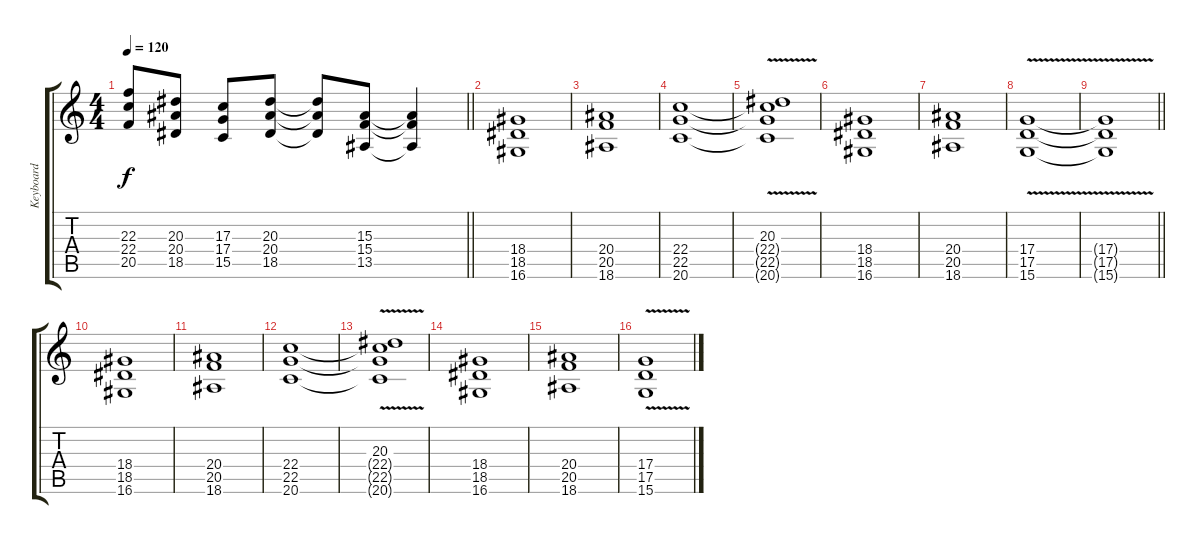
\track ("Keyboard" "Keyboard") {instrument rockorgan}
\staff {score tabs}
\tuning (E4 B3 G3 D3 A2 E2) {hide}
\ts (4 4)
\tempo 120
\clef g2
\barLineRight lightlight
\ks c
(22.3{t} 22.4{t} 20.5{t}).8{dy f} (20.3 20.4 18.5).8 (17.3 17.4 15.5).8 (20.3 20.4 18.5).8 (20.3{t} 20.4{t} 18.5{t}).8 (15.3 15.4 13.5).8 (15.3{t} 15.4{t} 13.5{t}).4 |
\section ("" "")
(18.4 18.5 16.6).1 |
(20.4 20.5 18.6).1 |
(22.4 22.5 20.6).1 |
(20.3{v} 22.4{t} 22.5{t} 20.6{t}).1 |
(18.4 18.5 16.6).1 |
(20.4 20.5 18.6).1 |
(17.4{v} 17.5 15.6).1 |
\barLineRight lightlight
(17.4{t} 17.5{t} 15.6{t}).1 |
\section ("" "")
(18.4 18.5 16.6).1 |
(20.4 20.5 18.6).1 |
(22.4 22.5 20.6).1 |
(20.3{v} 22.4{t} 22.5{t} 20.6{t}).1 |
(18.4 18.5 16.6).1 |
(20.4 20.5 18.6).1 |
(17.4{v} 17.5 15.6).1
